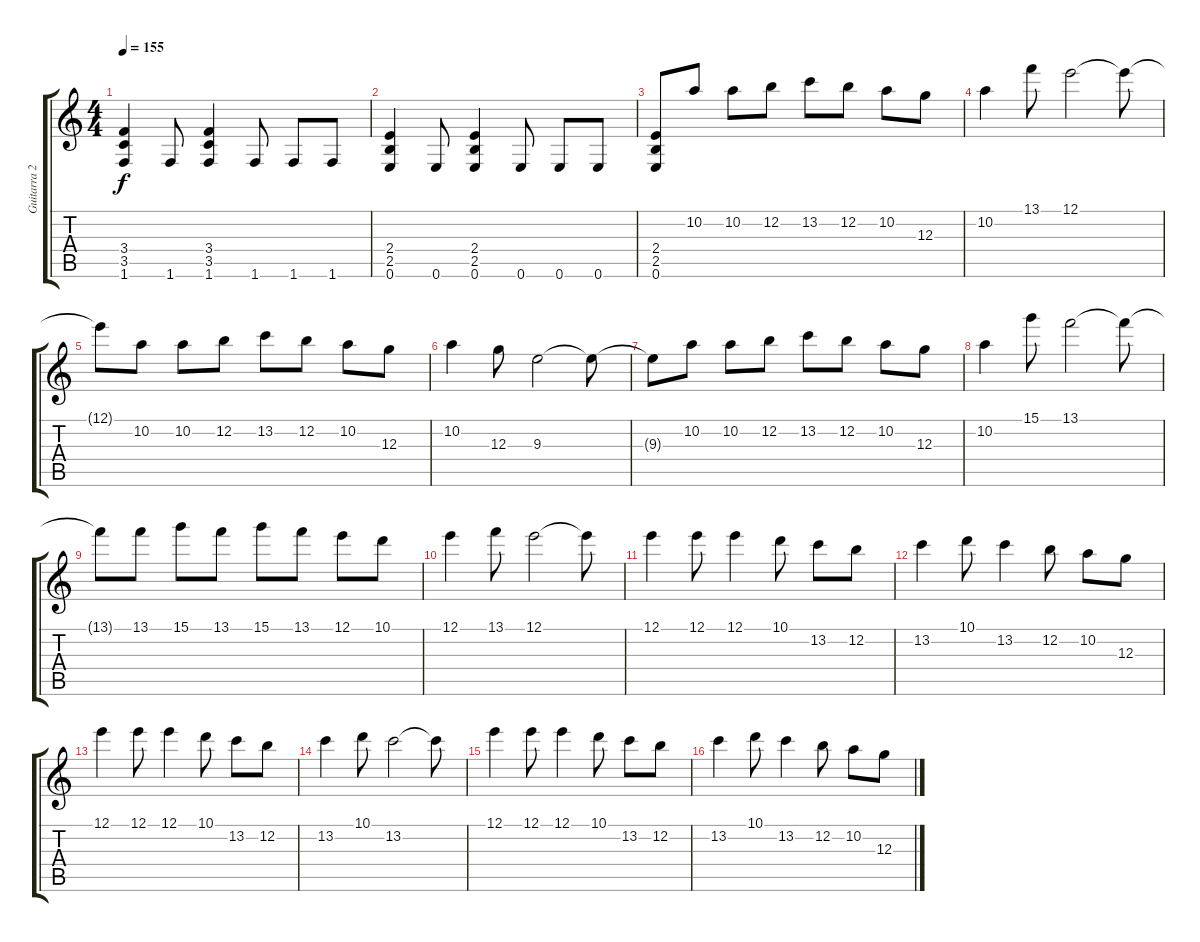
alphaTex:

\track ("Guitarra 2" "Guitarra 2") {instrument acousticguitarsteel}
\staff {score tabs}
\tuning (E4 B3 G3 D3 A2 E2) {hide}
\ts (4 4)
\tempo 155
\clef g2
\ks c
(3.4 3.5 1.6).4{dy f} 1.6.8 (3.4 3.5 1.6).4 1.6.8 1.6.8 1.6.8 |
(2.4 2.5 0.6).4 0.6.8 (2.4 2.5 0.6).4 0.6.8 0.6.8 0.6.8 |
(2.4 2.5 0.6).8{volume 10} 10.2.8{instrument overdrivenguitar} 10.2.8 12.2.8 13.2.8 12.2.8 10.2.8 12.3.8 |
10.2.4 13.1.8 12.1.2 12.1{t}.8 |
12.1{t}.8 10.2.8 10.2.8 12.2.8 13.2.8 12.2.8 10.2.8 12.3.8 |
10.2.4 12.3.8 9.3.2 9.3{t}.8 |
9.3{t}.8 10.2.8 10.2.8 12.2.8 13.2.8 12.2.8 10.2.8 12.3.8 |
10.2.4 15.1.8 13.1.2 13.1{t}.8 |
13.1{t}.8 13.1.8 15.1.8 13.1.8 15.1.8 13.1.8 12.1.8 10.1.8 |
12.1.4 13.1.8 12.1.2 12.1{t}.8 |
12.1.4 12.1.8 12.1.4 10.1.8 13.2.8 12.2.8 |
13.2.4 10.1.8 13.2.4 12.2.8 10.2.8 12.3.8 |
12.1.4 12.1.8 12.1.4 10.1.8 13.2.8 12.2.8 |
13.2.4 10.1.8 13.2.2 13.2{t}.8 |
12.1.4 12.1.8 12.1.4 10.1.8 13.2.8 12.2.8 |
13.2.4 10.1.8 13.2.4 12.2.8 10.2.8 12.3.8
